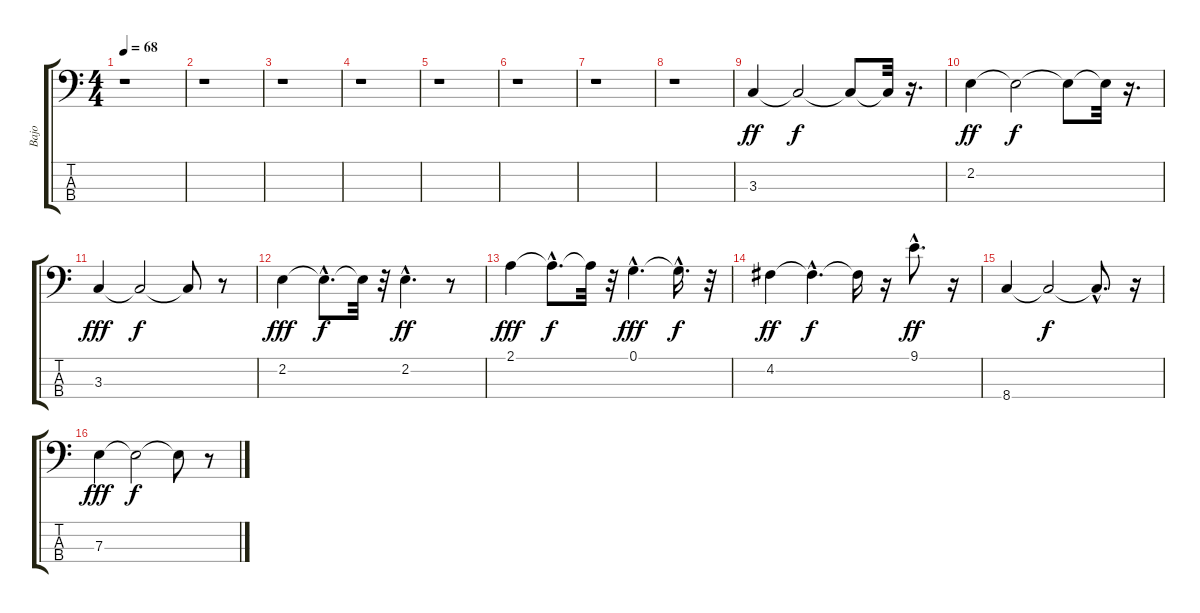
\track ("Bajo" "Bajo") {instrument fretlessbass}
\staff {score tabs}
\tuning (G2 D2 A1 E1) {hide}
\ts (4 4)
\tempo 68
\clef f4
\ks c
r.1{dy ff instrument fretlessbass} |
r.1 |
r.1 |
r.1 |
r.1 |
r.1 |
r.1 |
r.1 |
3.3.4 3.3{t}.2{dy f} 3.3{t}.8 3.3{t}.32 r.16{d} |
2.2.4{dy ff} 2.2{t}.2{dy f} 2.2{t}.8 2.2{t}.32 r.16{d} |
3.3.4{dy fff} 3.3{t}.2{dy f} 3.3{t}.8 r.8 |
2.2.4{dy fff} 2.2{hac t}.8{d dy f} 2.2{t}.32 r.32 2.2{hac}.4{d dy ff} r.8 |
2.1.4{dy fff} 2.1{hac t}.8{d dy f} 2.1{t}.32 r.32 0.1{hac}.4{d dy fff} 0.1{hac t}.16{d dy f} r.32 |
4.2.4{dy ff} 4.2{hac t}.4{d dy f} 4.2{t}.16 r.16 9.1{hac}.8{d dy ff} r.16 |
8.4.4 8.4{t}.2{dy f} 8.4{hac t}.8{d} r.16 |
7.3.4{dy fff} 7.3{t}.2{dy f} 7.3{t}.8 r.8
